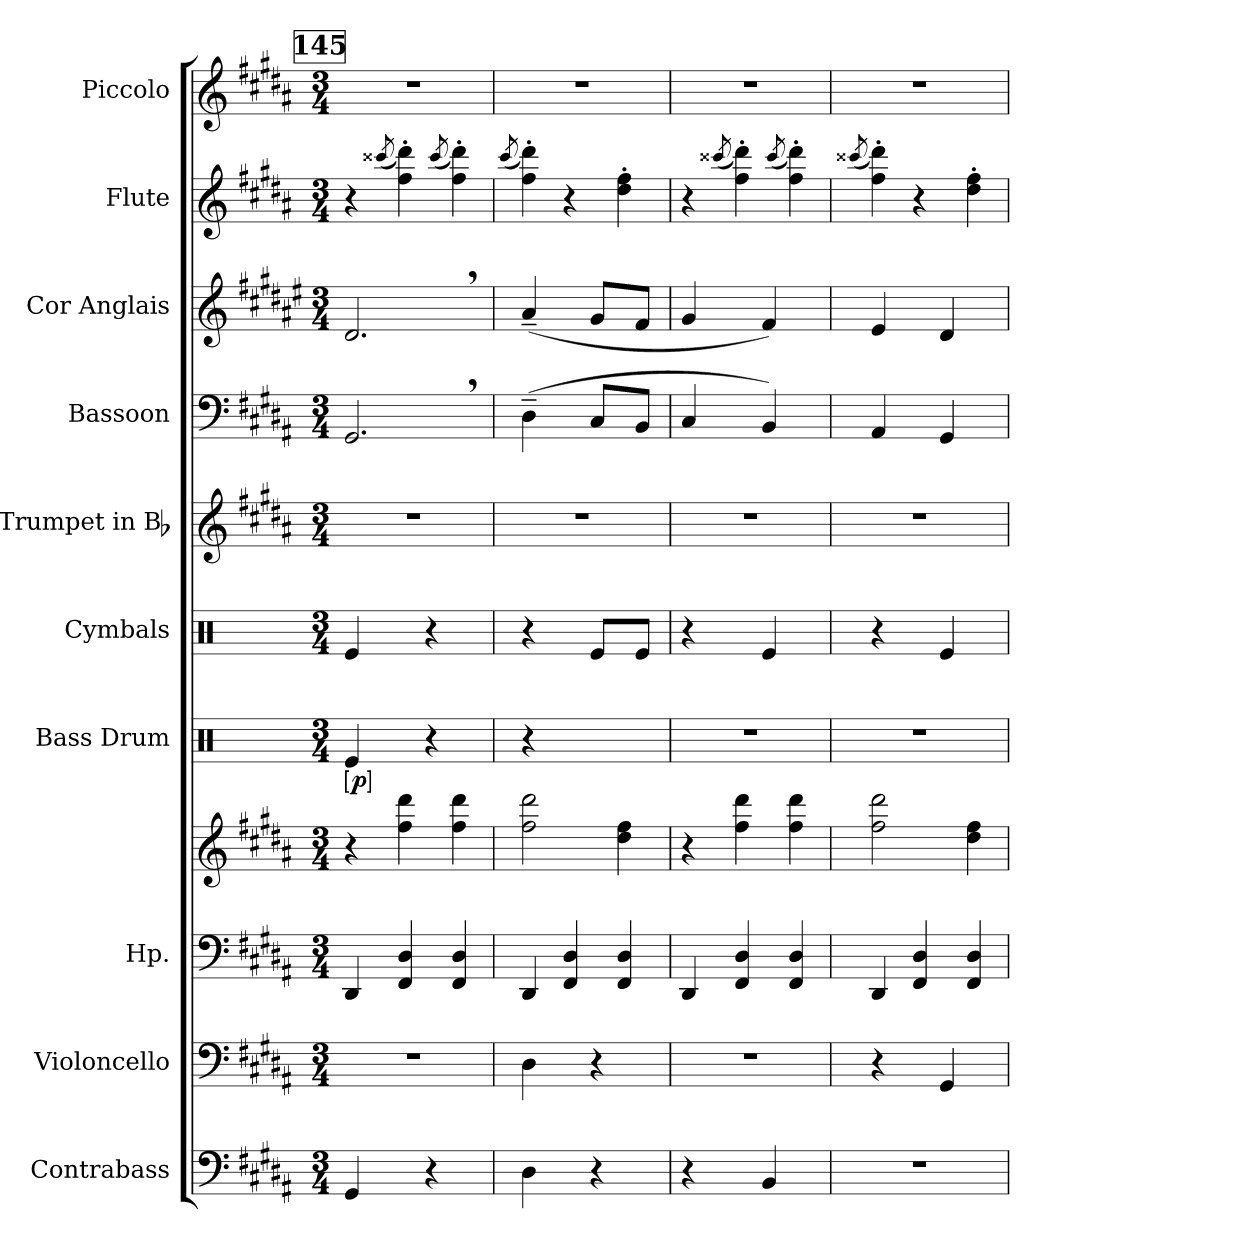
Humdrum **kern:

**kern	**kern	**kern	**kern	**kern	**dynam	**kern	**kern	**kern	**kern	**kern	**kern
*part10	*part9	*part8	*part8	*part7	*part7	*part6	*part5	*part4	*part3	*part2	*part1
*staff11	*staff10	*staff9	*staff8	*staff7	*staff7	*staff6	*staff5	*staff4	*staff3	*staff2	*staff1
*I"Contrabass	*I"Violoncello	*I"Hp.	*	*I"Bass Drum	*	*I"Cymbals	*I"Trumpet in Bb	*I"Bassoon	*I"Cor Anglais	*I"Flute	*I"Piccolo
*I'Cb.	*I'Vc.	*I'Hp	*	*I'B. D.	*	*I'Cym.	*I'Tpt.	*I'Bsn.	*I'C. A.	*I'Fl.	*I'Picc.
*clefF4	*clefF4	*clefF4	*clefG2	*clefX	*	*clefX	*clefG2	*clefF4	*clefG2	*clefG2	*clefG2
*ITrd7c12	*	*	*	*	*	*	*ITrd1c2	*	*ITrd4c7	*	*ITrd-7c-12
*k[f#c#g#d#a#]	*k[f#c#g#d#a#]	*k[f#c#g#d#a#]	*k[f#c#g#d#a#]	*	*	*	*k[f#c#g#]	*k[f#c#g#d#a#]	*k[f#c#g#d#a#]	*k[f#c#g#d#a#]	*k[f#c#g#d#a#]
*B:	*B:	*B:	*B:	*	*	*	*A:	*B:	*	*B:	*B:
*M3/4	*M3/4	*M3/4	*M3/4	*M3/4	*	*M3/4	*M3/4	*M3/4	*M3/4	*M3/4	*M3/4
*Xtuplet	*	*	*	*Xtuplet	*	*Xtuplet	*	*	*	*	*
!!LO:REH:place=s1:t=145
=38	=38	=38	=38	=38	=38	=38	=38	=38	=38	=38	=38
!	!	!	!	!	!LO:DY:ed=brack	!	!	!	!	!	!
8%3GGG#	2.r	4DD#	4r	8%3Re/	p	8%3Re/	2.r	2.GG#,	2.G#,	4r	2.r
.	.	.	.	.	.	.	.	.	.	(>8qccc##X/	.
.	.	4FF# 4D#	4ff# 4ddd#	.	.	.	.	.	.	4ff#' 4ddd#')	.
8%3r	.	.	.	8%3r	.	8%3r	.	.	.	.	.
.	.	.	.	.	.	.	.	.	.	(>8qccc##/	.
.	.	4FF# 4D#	4ff# 4ddd#	.	.	.	.	.	.	4ff#' 4ddd#')	.
=39	=39	=39	=39	=39	=39	=39	=39	=39	=39	=39	=39
.	.	.	.	.	.	.	.	.	.	(>8qccc#/	.
*	*Xtuplet	*	*	*	*	*	*	*Xtuplet	*Xtuplet	*	*
8%3DD#	8%3D#	4DD#	2ff# 2ddd#	8%3r	.	8%3r	2.r	(<8%3D#~	(8%3d#~	4ff#' 4ddd#')	2.r
.	.	4FF# 4D#	.	.	.	.	.	.	.	4r	.
8%3r	8%3r	.	.	8.ryy	.	16%3Re\L	.	16%3C#L	16%3c#L	.	.
.	.	4FF# 4D#	4dd# 4ff#	.	.	.	.	.	.	4dd#' 4ff#'	.
.	.	.	.	16%3ryy	.	16%3Re/J	.	16%3BBJ	16%3BJ	.	.
=40	=40	=40	=40	=40	=40	=40	=40	=40	=40	=40	=40
8%3r	2.r	4DD#	4r	2.r	.	8%3r	2.r	8%3C#	8%3c#	4r	2.r
.	.	.	.	.	.	.	.	.	.	(>8qccc##X/	.
.	.	4FF# 4D#	4ff# 4ddd#	.	.	.	.	.	.	4ff#' 4ddd#')	.
8%3BBB	.	.	.	.	.	8%3Re/	.	8%3BB)	8%3B)	.	.
.	.	.	.	.	.	.	.	.	.	(>8qccc##/	.
.	.	4FF# 4D#	4ff# 4ddd#	.	.	.	.	.	.	4ff#' 4ddd#')	.
=41	=41	=41	=41	=41	=41	=41	=41	=41	=41	=41	=41
.	.	.	.	.	.	.	.	.	.	(>8qccc##X/	.
2.r	8%3r	4DD#	2ff# 2ddd#	2.r	.	8%3r	2.r	8%3AA#i	8%3A#i	4ff#' 4ddd#')	2.r
.	.	4FF# 4D#	.	.	.	.	.	.	.	4r	.
.	8%3GG#	.	.	.	.	8%3Re/	.	8%3GG#	8%3G#	.	.
.	.	4FF# 4D#	4dd# 4ff#	.	.	.	.	.	.	4dd#' 4ff#'	.
=	=	=	=	=	=	=	=	=	=	=	=
*-	*-	*-	*-	*-	*-	*-	*-	*-	*-	*-	*-
